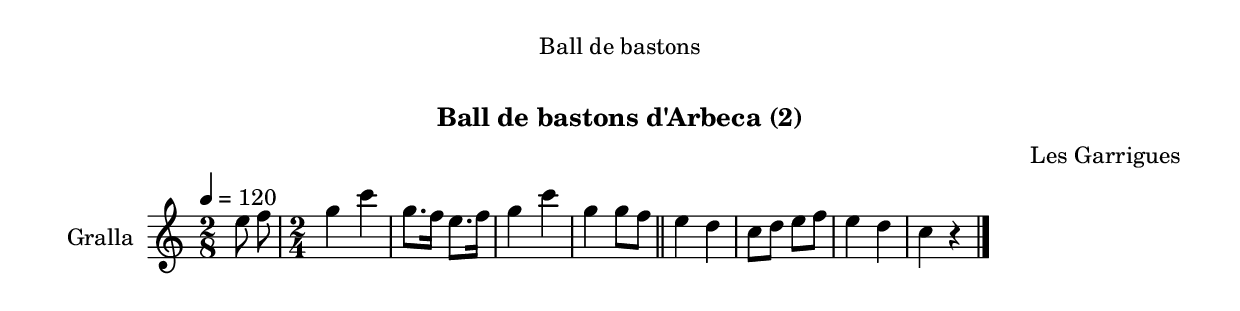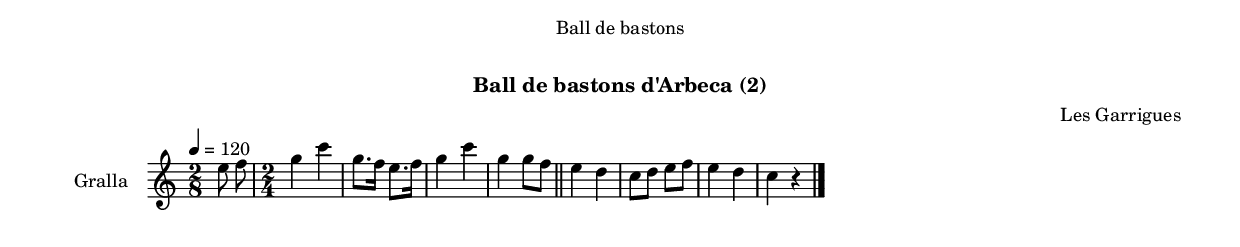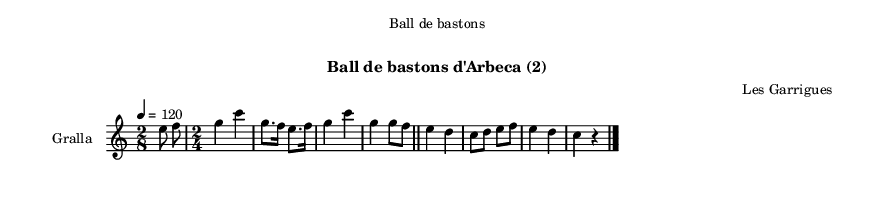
\version "2.16.0"

\header {
  dedication="Ball de bastons"
  title="  "
  subtitle="Ball de bastons d'Arbeca (2)"
  subsubtitle=""
  poet=""
  meter=""
  piece=""
  composer="Les Garrigues"
  arranger=""
  opus=""
  instrument=""
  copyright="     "
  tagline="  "
}

liniaroAa =
\relative e''
{
  \tempo 4=120
  \clef treble
  \key c \major
  \time 2/8
  e8 f  |
  \time 2/4   g4 c  |
  g8. f16 e8. f16  |
  g4 c  |
  %05
  g4 g8 f  \bar "||"
  e4 d  |
  c8 d e f  |
  e4 d  |
  c4 r4  \bar "|." % kompletite
}

\book {

\paper {
  print-page-number = false
  #(set-paper-size "a4")
  #(layout-set-staff-size 20)
}

\bookpart {

\score {
  \new StaffGroup {
    \override Score.RehearsalMark #'self-alignment-X = #LEFT
    <<
      \new Staff \with {instrumentName = #"Gralla"} \liniaroAa
    >>
  }
  \layout {}
}\score { \unfoldRepeats
  \new StaffGroup {
    \override Score.RehearsalMark #'self-alignment-X = #LEFT
    <<
      \new Staff \with {instrumentName = #"Gralla"} \liniaroAa
    >>
  }
  \midi {}
}

}

}

\book {

\paper {
  print-page-number = false
  #(set-paper-size "a5landscape")
  #(layout-set-staff-size 16)
}

\bookpart {

\score {
  \new StaffGroup {
    \override Score.RehearsalMark #'self-alignment-X = #LEFT
    <<
      \new Staff \with {instrumentName = #"Gralla"} \liniaroAa
    >>
  }
  \layout {}
}

}

}

\book {

\paper {
  print-page-number = false
  #(set-paper-size "a6landscape")
  #(layout-set-staff-size 12)
}

\bookpart {

\score {
  \new StaffGroup {
    \override Score.RehearsalMark #'self-alignment-X = #LEFT
    <<
      \new Staff \with {instrumentName = #"Gralla"} \liniaroAa
    >>
  }
  \layout {}
}

}

}

